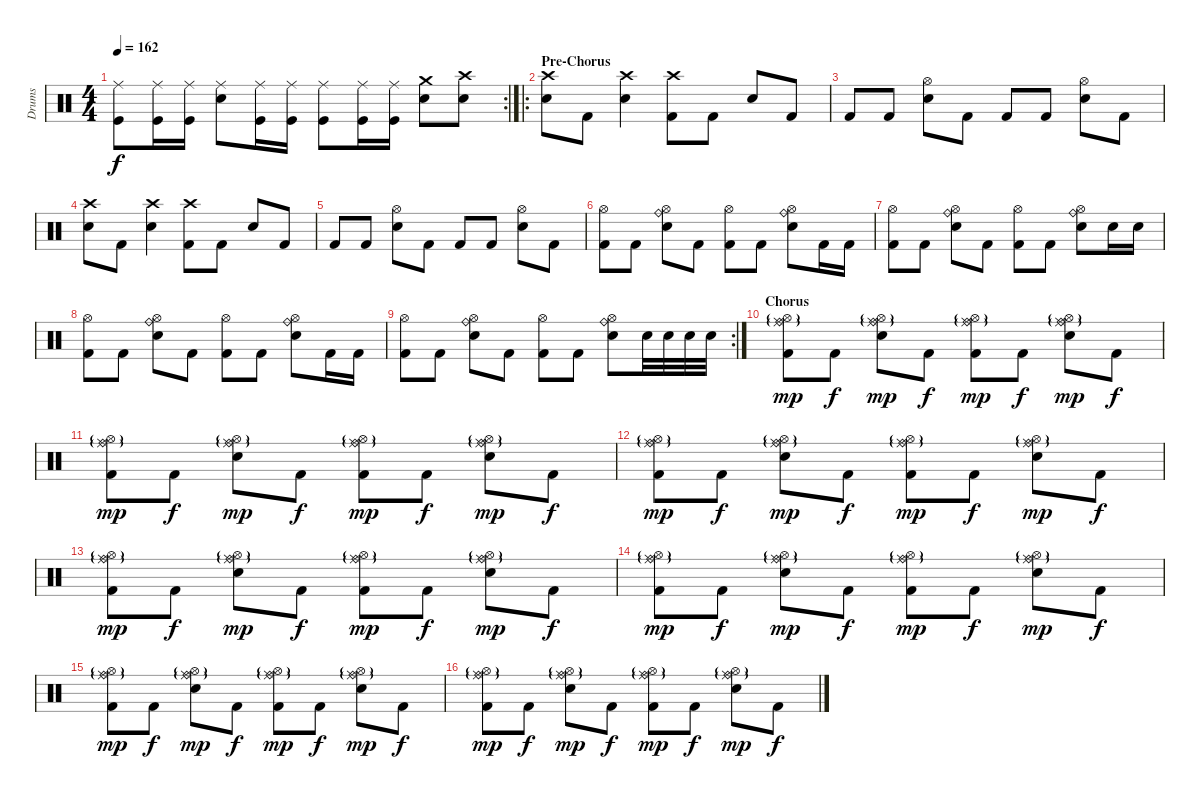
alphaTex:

\track ("Drums" "Drums") {instrument percussion}
\staff {score}
\articulation defaults
\rc 2
\ts (4 4)
\tempo 162
\clef neutral
\ks c
("Ride (middle)" "Kick (hit)").8{dy f} ("Ride (middle)" "Kick (hit)").16 ("Ride (middle)" "Kick (hit)").16 ("Ride (middle)" "Electric Snare (hit)").8 ("Ride (middle)" "Kick (hit)").16 ("Ride (middle)" "Kick (hit)").16 ("Ride (middle)" "Kick (hit)").8 ("Ride (middle)" "Kick (hit)").16 ("Ride (middle)" "Kick (hit)").16 ("Crash medium (hit)" "Electric Snare (hit)").8 ("Crash high (hit)" "Electric Snare (hit)").8 |
\ro
\section ("" "Pre-Chorus")
("Crash high (hit)" "Electric Snare (hit)").8 "Kick (hit) 2".8 ("Crash high (hit)" "Electric Snare (hit)").4 ("Crash high (hit)" "Kick (hit) 2").8 "Kick (hit) 2".8 "Electric Snare (hit)".8 "Kick (hit) 2".8 |
"Kick (hit) 2".8 "Kick (hit) 2".8 ("Hi-Hat (open)" "Electric Snare (hit)").8 "Kick (hit) 2".8 "Kick (hit) 2".8 "Kick (hit) 2".8 ("Hi-Hat (open)" "Electric Snare (hit)").8 "Kick (hit) 2".8 |
("Crash high (hit)" "Electric Snare (hit)").8 "Kick (hit) 2".8 ("Crash high (hit)" "Electric Snare (hit)").4 ("Crash high (hit)" "Kick (hit) 2").8 "Kick (hit) 2".8 "Electric Snare (hit)".8 "Kick (hit) 2".8 |
"Kick (hit) 2".8 "Kick (hit) 2".8 ("Hi-Hat (open)" "Electric Snare (hit)").8 "Kick (hit) 2".8 "Kick (hit) 2".8 "Kick (hit) 2".8 ("Hi-Hat (open)" "Electric Snare (hit)").8 "Kick (hit) 2".8 |
("Hi-Hat (open)" "Kick (hit) 2").8 "Kick (hit) 2".8 ("Ride (bell)" "Hi-Hat (open)" "Electric Snare (hit)").8 "Kick (hit) 2".8 ("Hi-Hat (open)" "Kick (hit) 2").8 "Kick (hit) 2".8 ("Ride (bell)" "Hi-Hat (open)" "Electric Snare (hit)").8 "Kick (hit) 2".16 "Kick (hit) 2".16 |
("Hi-Hat (open)" "Kick (hit) 2").8 "Kick (hit) 2".8 ("Ride (bell)" "Hi-Hat (open)" "Electric Snare (hit)").8 "Kick (hit) 2".8 ("Hi-Hat (open)" "Kick (hit) 2").8 "Kick (hit) 2".8 ("Ride (bell)" "Hi-Hat (open)" "Electric Snare (hit)").8 "Electric Snare (hit)".16 "Electric Snare (hit)".16 |
("Hi-Hat (open)" "Kick (hit) 2").8 "Kick (hit) 2".8 ("Ride (bell)" "Hi-Hat (open)" "Electric Snare (hit)").8 "Kick (hit) 2".8 ("Hi-Hat (open)" "Kick (hit) 2").8 "Kick (hit) 2".8 ("Ride (bell)" "Hi-Hat (open)" "Electric Snare (hit)").8 "Kick (hit) 2".16 "Kick (hit) 2".16 |
\rc 2
("Hi-Hat (open)" "Kick (hit) 2").8 "Kick (hit) 2".8 ("Ride (bell)" "Hi-Hat (open)" "Electric Snare (hit)").8 "Kick (hit) 2".8 ("Hi-Hat (open)" "Kick (hit) 2").8 "Kick (hit) 2".8 ("Ride (bell)" "Hi-Hat (open)" "Electric Snare (hit)").8 "Electric Snare (hit)".32 "Electric Snare (hit)".32 "Electric Snare (hit)".32 "Electric Snare (hit)".32 |
\section ("" "Chorus")
("Ride (middle)" "Hi-Hat (open)"{g} "Ride (bell)"{g} "Kick (hit) 2").8{dy mp} "Kick (hit) 2".8{dy f} ("Ride (middle)" "Hi-Hat (open)"{g} "Ride (bell)"{g} "Electric Snare (hit)").8{dy mp} "Kick (hit) 2".8{dy f} ("Ride (middle)" "Hi-Hat (open)"{g} "Ride (bell)"{g} "Kick (hit) 2").8{dy mp} "Kick (hit) 2".8{dy f} ("Ride (middle)" "Hi-Hat (open)"{g} "Ride (bell)"{g} "Electric Snare (hit)").8{dy mp} "Kick (hit) 2".8{dy f} |
("Ride (middle)" "Hi-Hat (open)"{g} "Ride (bell)"{g} "Kick (hit) 2").8{dy mp} "Kick (hit) 2".8{dy f} ("Ride (middle)" "Hi-Hat (open)"{g} "Ride (bell)"{g} "Electric Snare (hit)").8{dy mp} "Kick (hit) 2".8{dy f} ("Ride (middle)" "Hi-Hat (open)"{g} "Ride (bell)"{g} "Kick (hit) 2").8{dy mp} "Kick (hit) 2".8{dy f} ("Ride (middle)" "Hi-Hat (open)"{g} "Ride (bell)"{g} "Electric Snare (hit)").8{dy mp} "Kick (hit) 2".8{dy f} |
("Ride (middle)" "Hi-Hat (open)"{g} "Ride (bell)"{g} "Kick (hit) 2").8{dy mp} "Kick (hit) 2".8{dy f} ("Ride (middle)" "Hi-Hat (open)"{g} "Ride (bell)"{g} "Electric Snare (hit)").8{dy mp} "Kick (hit) 2".8{dy f} ("Ride (middle)" "Hi-Hat (open)"{g} "Ride (bell)"{g} "Kick (hit) 2").8{dy mp} "Kick (hit) 2".8{dy f} ("Ride (middle)" "Hi-Hat (open)"{g} "Ride (bell)"{g} "Electric Snare (hit)").8{dy mp} "Kick (hit) 2".8{dy f} |
("Ride (middle)" "Hi-Hat (open)"{g} "Ride (bell)"{g} "Kick (hit) 2").8{dy mp} "Kick (hit) 2".8{dy f} ("Ride (middle)" "Hi-Hat (open)"{g} "Ride (bell)"{g} "Electric Snare (hit)").8{dy mp} "Kick (hit) 2".8{dy f} ("Ride (middle)" "Hi-Hat (open)"{g} "Ride (bell)"{g} "Kick (hit) 2").8{dy mp} "Kick (hit) 2".8{dy f} ("Ride (middle)" "Hi-Hat (open)"{g} "Ride (bell)"{g} "Electric Snare (hit)").8{dy mp} "Kick (hit) 2".8{dy f} |
("Ride (middle)" "Hi-Hat (open)"{g} "Ride (bell)"{g} "Kick (hit) 2").8{dy mp} "Kick (hit) 2".8{dy f} ("Ride (middle)" "Hi-Hat (open)"{g} "Ride (bell)"{g} "Electric Snare (hit)").8{dy mp} "Kick (hit) 2".8{dy f} ("Ride (middle)" "Hi-Hat (open)"{g} "Ride (bell)"{g} "Kick (hit) 2").8{dy mp} "Kick (hit) 2".8{dy f} ("Ride (middle)" "Hi-Hat (open)"{g} "Ride (bell)"{g} "Electric Snare (hit)").8{dy mp} "Kick (hit) 2".8{dy f} |
("Ride (middle)" "Hi-Hat (open)"{g} "Ride (bell)"{g} "Kick (hit) 2").8{dy mp} "Kick (hit) 2".8{dy f} ("Ride (middle)" "Hi-Hat (open)"{g} "Ride (bell)"{g} "Electric Snare (hit)").8{dy mp} "Kick (hit) 2".8{dy f} ("Ride (middle)" "Hi-Hat (open)"{g} "Ride (bell)"{g} "Kick (hit) 2").8{dy mp} "Kick (hit) 2".8{dy f} ("Ride (middle)" "Hi-Hat (open)"{g} "Ride (bell)"{g} "Electric Snare (hit)").8{dy mp} "Kick (hit) 2".8{dy f} |
("Ride (middle)" "Hi-Hat (open)"{g} "Ride (bell)"{g} "Kick (hit) 2").8{dy mp} "Kick (hit) 2".8{dy f} ("Ride (middle)" "Hi-Hat (open)"{g} "Ride (bell)"{g} "Electric Snare (hit)").8{dy mp} "Kick (hit) 2".8{dy f} ("Ride (middle)" "Hi-Hat (open)"{g} "Ride (bell)"{g} "Kick (hit) 2").8{dy mp} "Kick (hit) 2".8{dy f} ("Ride (middle)" "Hi-Hat (open)"{g} "Ride (bell)"{g} "Electric Snare (hit)").8{dy mp} "Kick (hit) 2".8{dy f}
